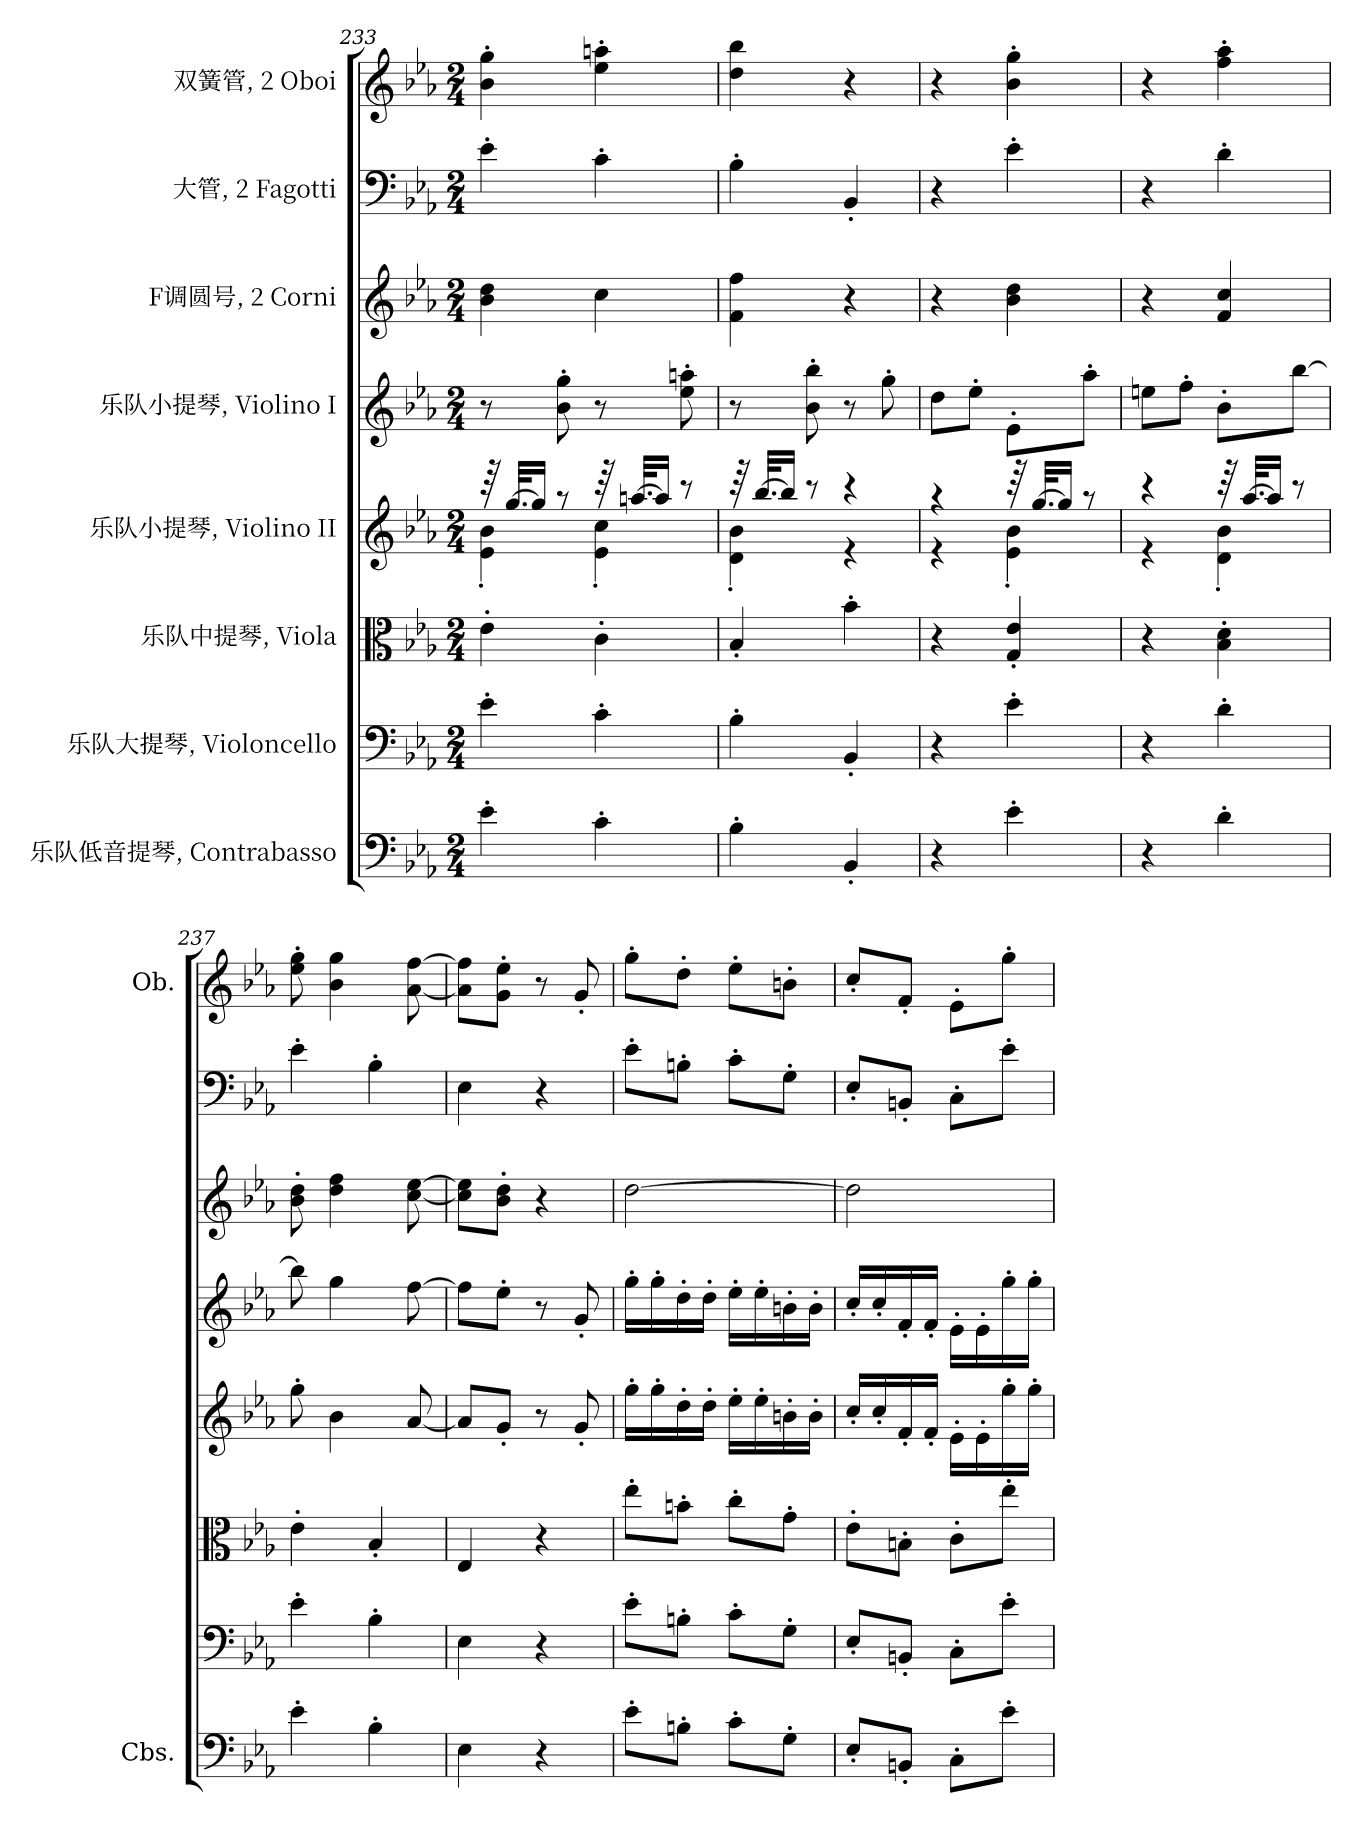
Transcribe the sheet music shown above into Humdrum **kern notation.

**kern	**kern	**kern	**kern	**kern	**kern	**kern	**kern
*part8	*part7	*part6	*part5	*part4	*part3	*part2	*part1
*staff8	*staff7	*staff6	*staff5	*staff4	*staff3	*staff2	*staff1
*I"乐队低音提琴, Contrabasso	*I"乐队大提琴, Violoncello	*I"乐队中提琴, Viola	*I"乐队小提琴, Violino II	*I"乐队小提琴, Violino I	*I"F调圆号, 2 Corni	*I"大管, 2 Fagotti	*I"双簧管, 2 Oboi
*I'Cbs.	*	*	*	*	*	*	*I'Ob.
!!LO:PB:g=z
*clefF4	*clefF4	*clefC3	*clefG2	*clefG2	*clefG2	*clefF4	*clefG2
*ITrd7c12	*	*	*	*	*ITrd4c7	*	*
*k[b-e-a-]	*k[b-e-a-]	*k[b-e-a-]	*k[b-e-a-]	*k[b-e-a-]	*k[b-e-a-d-]	*k[b-e-a-]	*k[b-e-a-]
*M2/4	*M2/4	*M2/4	*M2/4	*M2/4	*M2/4	*M2/4	*M2/4
=233	=233	=233	=233	=233	=233	=233	=233
*	*	*	*^	*	*	*	*
4E-'\	4e-'\	4e-'\	64r	4e-\' 4b-\'	8r	4e-\ 4g\	4e-'\	4b-\' 4gg\'
.	.	.	[32.gg/KLL	.	.	.	.	.
.	.	.	16gg/JJ]	.	.	.	.	.
.	.	.	8r	.	8b-\' 8gg\'	.	.	.
4C'\	4c'\	4c'\	64r	4e-\' 4cc\'	8r	4f\	4c'\	4ee-\' 4aan\'
.	.	.	[32.aan/KLL	.	.	.	.	.
.	.	.	16aa/JJ]	.	.	.	.	.
.	.	.	8r	.	8ee-\' 8aan\'	.	.	.
=234	=234	=234	=234	=234	=234	=234	=234	=234
4BB-'\	4B-'\	4B-'/	64r	4d\' 4b-\'	8r	4B-\ 4b-\	4B-'\	4dd\ 4bb-\
.	.	.	[32.bb-/KLL	.	.	.	.	.
.	.	.	16bb-/JJ]	.	.	.	.	.
.	.	.	8r	.	8b-\' 8bb-\'	.	.	.
4BBB-'/	4BB-'/	4b-'\	4r	4r	8r	4r	4BB-'/	4r
.	.	.	.	.	8gg'\	.	.	.
=235	=235	=235	=235	=235	=235	=235	=235	=235
4r	4r	4r	4r	4r	8dd\L	4r	4r	4r
.	.	.	.	.	8ee-'\J	.	.	.
4E-'\	4e-'\	4G/' 4e-/'	64r	4e-\' 4b-\'	8e-'\L	4e-\ 4g\	4e-'\	4b-\' 4gg\'
.	.	.	[32.gg/KLL	.	.	.	.	.
.	.	.	16gg/JJ]	.	.	.	.	.
.	.	.	8r	.	8aa-'\J	.	.	.
=236	=236	=236	=236	=236	=236	=236	=236	=236
4r	4r	4r	4r	4r	8een\L	4r	4r	4r
.	.	.	.	.	8ff'\J	.	.	.
4D'\	4d'\	4B-\' 4d\'	64r	4d\' 4b-\'	8b-'\L	4B-/ 4f/	4d'\	4ff\' 4aa-\'
.	.	.	[32.aa-/KLL	.	.	.	.	.
.	.	.	16aa-/JJ]	.	.	.	.	.
.	.	.	8r	.	[8bb-\J	.	.	.
*	*	*	*v	*v	*	*	*	*
=237	=237	=237	=237	=237	=237	=237	=237
4E-'\	4e-'\	4e-'\	8gg'\	8bb-\]	8e-\' 8g\'	4e-'\	8ee-\' 8gg\'
.	.	.	4b-\	4gg\	4g\ 4b-\	.	4b-\ 4gg\
4BB-'\	4B-'\	4B-'/	.	.	.	4B-'\	.
.	.	.	[8a-/	[8ff\	[8f\ [8a-\	.	[8a-\ [8ff\
!!LO:PB:g=z
=238	=238	=238	=238	=238	=238	=238	=238
4EE-\	4E-\	4E-/	8a-/L]	8ff\L]	8f\] 8a-\]L	4E-\	8a-\] 8ff\]L
.	.	.	8g'/J	8ee-'\J	8e-\' 8g\'J	.	8g\' 8ee-\'J
4r	4r	4r	8r	8r	4r	4r	8r
.	.	.	8g'/	8g'/	.	.	8g'/
=239	=239	=239	=239	=239	=239	=239	=239
8E-'\L	8e-'\L	8ee-'\L	16gg'\LL	16gg'\LL	[2g\	8e-'\L	8gg'\L
.	.	.	16gg'\	16gg'\	.	.	.
8BBn'\J	8Bn'\J	8bn'\J	16dd'\	16dd'\	.	8Bn'\J	8dd'\J
.	.	.	16dd'\JJ	16dd'\JJ	.	.	.
8C'\L	8c'\L	8cc'\L	16ee-'\LL	16ee-'\LL	.	8c'\L	8ee-'\L
.	.	.	16ee-'\	16ee-'\	.	.	.
8GG'\J	8G'\J	8g'\J	16bn'\	16bn'\	.	8G'\J	8bn'\J
.	.	.	16b'\JJ	16b'\JJ	.	.	.
=240	=240	=240	=240	=240	=240	=240	=240
8EE-'/L	8E-'/L	8e-'\L	16cc'/LL	16cc'/LL	2g\]	8E-'/L	8cc'/L
.	.	.	16cc'/	16cc'/	.	.	.
8BBBn'/J	8BBn'/J	8Bn'\J	16f'/	16f'/	.	8BBn'/J	8f'/J
.	.	.	16f'/JJ	16f'/JJ	.	.	.
8CC'\L	8C'\L	8c'\L	16e-'\LL	16e-'\LL	.	8C'\L	8e-'\L
.	.	.	16e-'\	16e-'\	.	.	.
8E-'\J	8e-'\J	8ee-'\J	16gg'\	16gg'\	.	8e-'\J	8gg'\J
.	.	.	16gg'\JJ	16gg'\JJ	.	.	.
=	=	=	=	=	=	=	=
*-	*-	*-	*-	*-	*-	*-	*-
